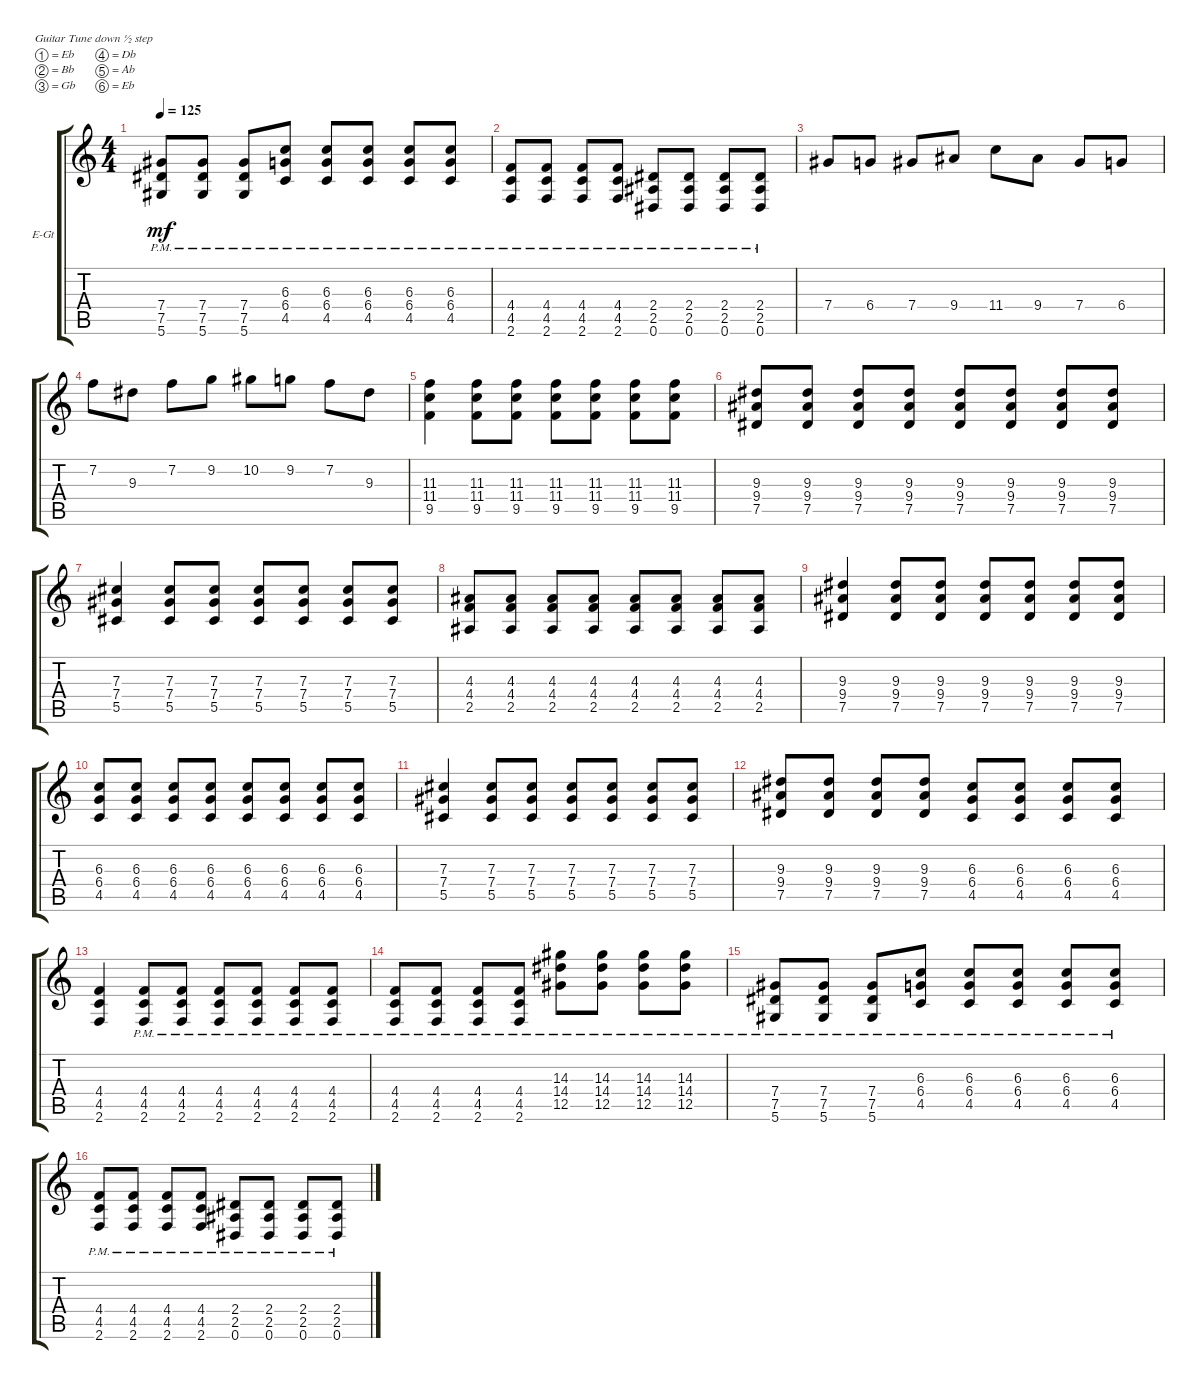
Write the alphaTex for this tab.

\defaultSystemsLayout 4
\bracketExtendMode groupsimilarinstruments
\firstSystemTrackNameOrientation horizontal
\otherSystemsTrackNameOrientation horizontal
\track ("Electric Guitar" "E-Gt") {instrument distortionguitar}
\staff {score tabs}
\tuning (Eb4 Bb3 Gb3 Db3 Ab2 Eb2)
\ts (4 4)
\tempo 125
\clef g2
\ks c
(5.6{pm} 7.5{pm} 7.4{pm}).8{dy mf} (5.6{pm} 7.5{pm} 7.4{pm}).8 (5.6{pm} 7.5{pm} 7.4{pm}).8 (4.5{pm} 6.4{pm} 6.3{pm}).8 (4.5{pm} 6.4{pm} 6.3{pm}).8 (4.5{pm} 6.4{pm} 6.3{pm}).8 (4.5{pm} 6.4{pm} 6.3{pm}).8 (4.5{pm} 6.4{pm} 6.3{pm}).8 |
(2.6{pm} 4.5{pm} 4.4{pm}).8 (2.6{pm} 4.5{pm} 4.4{pm}).8 (2.6{pm} 4.5{pm} 4.4{pm}).8 (2.6{pm} 4.5{pm} 4.4{pm}).8 (0.6{pm} 2.5{pm} 2.4{pm}).8 (0.6{pm} 2.5{pm} 2.4{pm}).8 (0.6{pm} 2.5{pm} 2.4{pm}).8 (0.6{pm} 2.5{pm} 2.4{pm}).8 |
7.4.8 6.4.8 7.4.8 9.4.8 11.4.8 9.4.8 7.4.8 6.4.8 |
7.2.8 9.3.8 7.2.8 9.2.8 10.2.8 9.2.8 7.2.8 9.3.8 |
(9.5 11.4 11.3).4 (9.5 11.4 11.3).8 (9.5 11.4 11.3).8 (9.5 11.4 11.3).8 (9.5 11.4 11.3).8 (9.5 11.4 11.3).8 (9.5 11.4 11.3).8 |
(7.5 9.4 9.3).8 (7.5 9.4 9.3).8 (7.5 9.4 9.3).8 (7.5 9.4 9.3).8 (7.5 9.4 9.3).8 (7.5 9.4 9.3).8 (7.5 9.4 9.3).8 (7.5 9.4 9.3).8 |
(5.5 7.4 7.3).4 (5.5 7.4 7.3).8 (5.5 7.4 7.3).8 (5.5 7.4 7.3).8 (5.5 7.4 7.3).8 (5.5 7.4 7.3).8 (5.5 7.4 7.3).8 |
(2.5 4.4 4.3).8 (4.3 4.4 2.5).8 (4.3 4.4 2.5).8 (4.3 4.4 2.5).8 (4.3 4.4 2.5).8 (4.3 4.4 2.5).8 (4.3 4.4 2.5).8 (4.3 4.4 2.5).8 |
(7.5 9.4 9.3).4 (7.5 9.4 9.3).8 (7.5 9.4 9.3).8 (7.5 9.4 9.3).8 (7.5 9.4 9.3).8 (7.5 9.4 9.3).8 (7.5 9.4 9.3).8 |
(4.5 6.4 6.3).8 (4.5 6.4 6.3).8 (4.5 6.4 6.3).8 (4.5 6.4 6.3).8 (4.5 6.4 6.3).8 (4.5 6.4 6.3).8 (4.5 6.4 6.3).8 (4.5 6.4 6.3).8 |
(5.5 7.4 7.3).4 (5.5 7.4 7.3).8 (5.5 7.4 7.3).8 (5.5 7.4 7.3).8 (5.5 7.4 7.3).8 (5.5 7.4 7.3).8 (5.5 7.4 7.3).8 |
(7.5 9.4 9.3).8 (7.5 9.4 9.3).8 (7.5 9.4 9.3).8 (7.5 9.4 9.3).8 (4.5 6.4 6.3).8 (4.5 6.4 6.3).8 (4.5 6.4 6.3).8 (6.3 6.4 4.5).8 |
(2.6 4.5 4.4).4 (2.6{pm} 4.5{pm} 4.4{pm}).8 (2.6{pm} 4.5{pm} 4.4{pm}).8 (2.6{pm} 4.5{pm} 4.4{pm}).8 (2.6{pm} 4.5{pm} 4.4{pm}).8 (2.6{pm} 4.5{pm} 4.4{pm}).8 (2.6{pm} 4.5{pm} 4.4{pm}).8 |
(2.6{pm} 4.5{pm} 4.4{pm}).8 (2.6{pm} 4.5{pm} 4.4{pm}).8 (2.6{pm} 4.5{pm} 4.4{pm}).8 (2.6{pm} 4.5{pm} 4.4{pm}).8 (14.4{pm} 12.5{pm} 14.3).8 (14.4{pm} 12.5{pm} 14.3).8 (14.4{pm} 12.5{pm} 14.3).8 (14.4{pm} 12.5{pm} 14.3).8 |
(5.6{pm} 7.5{pm} 7.4{pm}).8 (5.6{pm} 7.5{pm} 7.4{pm}).8 (5.6{pm} 7.5{pm} 7.4{pm}).8 (4.5{pm} 6.4{pm} 6.3{pm}).8 (4.5{pm} 6.4{pm} 6.3{pm}).8 (4.5{pm} 6.4{pm} 6.3{pm}).8 (4.5{pm} 6.4{pm} 6.3{pm}).8 (4.5{pm} 6.4{pm} 6.3{pm}).8 |
(2.6{pm} 4.5{pm} 4.4{pm}).8 (2.6{pm} 4.5{pm} 4.4{pm}).8 (2.6{pm} 4.5{pm} 4.4{pm}).8 (2.6{pm} 4.5{pm} 4.4{pm}).8 (0.6{pm} 2.5{pm} 2.4{pm}).8 (0.6{pm} 2.5{pm} 2.4{pm}).8 (0.6{pm} 2.5{pm} 2.4{pm}).8 (0.6{pm} 2.5{pm} 2.4{pm}).8
